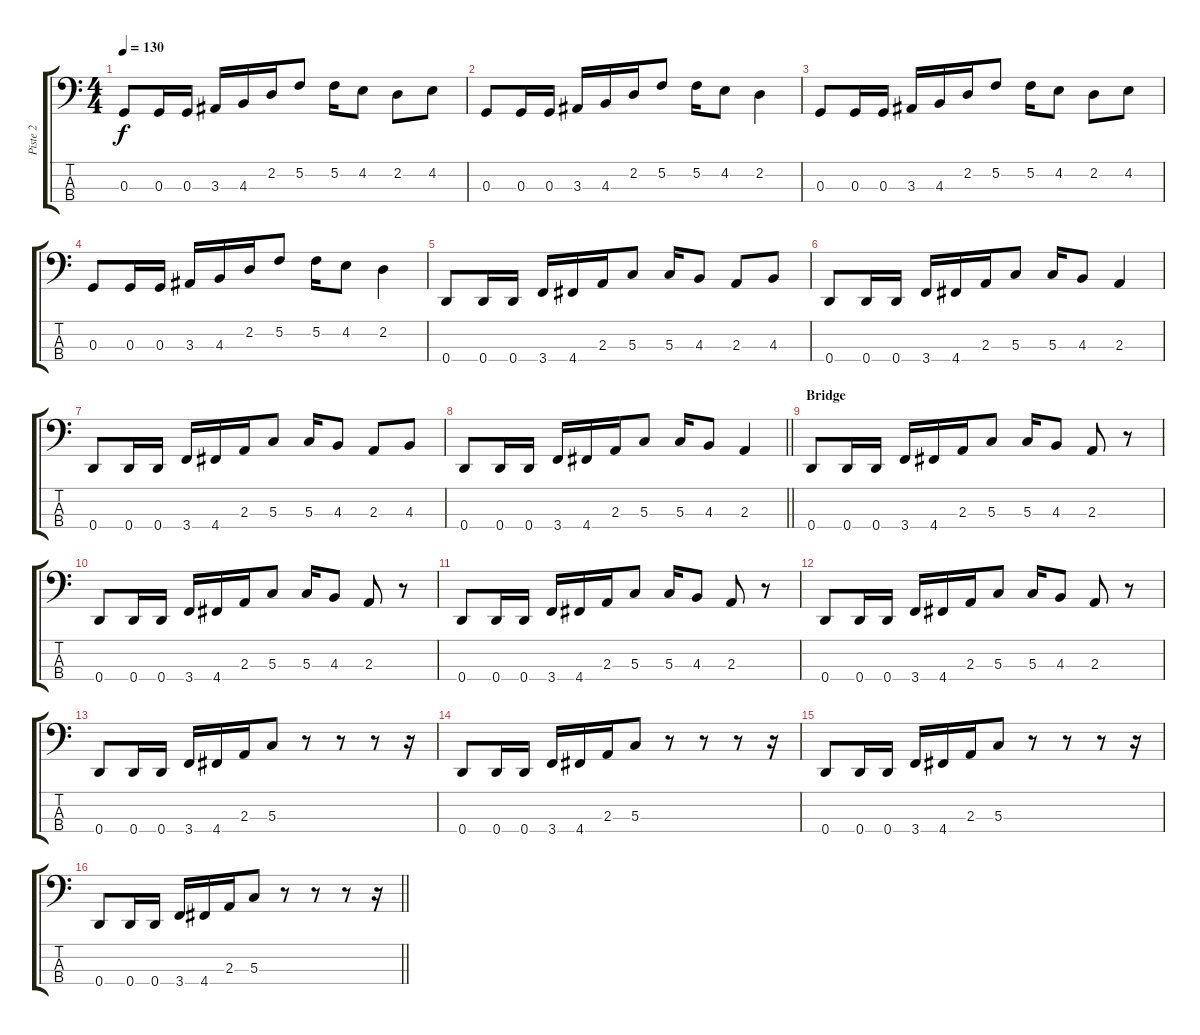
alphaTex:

\track ("Piste 2" "Piste 2") {instrument electricbassfinger}
\staff {score tabs}
\tuning (F2 C2 G1 D1) {hide}
\ts (4 4)
\tempo 130
\clef f4
\ks c
0.3.8{dy f} 0.3.16 0.3.16 3.3.16 4.3.16 2.2.16 5.2.8 5.2.16 4.2.8 2.2.8 4.2.8 |
0.3.8 0.3.16 0.3.16 3.3.16 4.3.16 2.2.16 5.2.8 5.2.16 4.2.8 2.2.4 |
0.3.8 0.3.16 0.3.16 3.3.16 4.3.16 2.2.16 5.2.8 5.2.16 4.2.8 2.2.8 4.2.8 |
0.3.8 0.3.16 0.3.16 3.3.16 4.3.16 2.2.16 5.2.8 5.2.16 4.2.8 2.2.4 |
0.4.8 0.4.16 0.4.16 3.4.16 4.4.16 2.3.16 5.3.8 5.3.16 4.3.8 2.3.8 4.3.8 |
0.4.8 0.4.16 0.4.16 3.4.16 4.4.16 2.3.16 5.3.8 5.3.16 4.3.8 2.3.4 |
0.4.8 0.4.16 0.4.16 3.4.16 4.4.16 2.3.16 5.3.8 5.3.16 4.3.8 2.3.8 4.3.8 |
\barLineRight lightlight
0.4.8 0.4.16 0.4.16 3.4.16 4.4.16 2.3.16 5.3.8 5.3.16 4.3.8 2.3.4 |
\section ("" "Bridge")
0.4.8 0.4.16 0.4.16 3.4.16 4.4.16 2.3.16 5.3.8 5.3.16 4.3.8 2.3.8 r.8 |
0.4.8 0.4.16 0.4.16 3.4.16 4.4.16 2.3.16 5.3.8 5.3.16 4.3.8 2.3.8 r.8 |
0.4.8 0.4.16 0.4.16 3.4.16 4.4.16 2.3.16 5.3.8 5.3.16 4.3.8 2.3.8 r.8 |
0.4.8 0.4.16 0.4.16 3.4.16 4.4.16 2.3.16 5.3.8 5.3.16 4.3.8 2.3.8 r.8 |
0.4.8 0.4.16 0.4.16 3.4.16 4.4.16 2.3.16 5.3.8 r.8 r.8 r.8 r.16 |
0.4.8 0.4.16 0.4.16 3.4.16 4.4.16 2.3.16 5.3.8 r.8 r.8 r.8 r.16 |
0.4.8 0.4.16 0.4.16 3.4.16 4.4.16 2.3.16 5.3.8 r.8 r.8 r.8 r.16 |
\barLineRight lightlight
0.4.8 0.4.16 0.4.16 3.4.16 4.4.16 2.3.16 5.3.8 r.8 r.8 r.8 r.16
